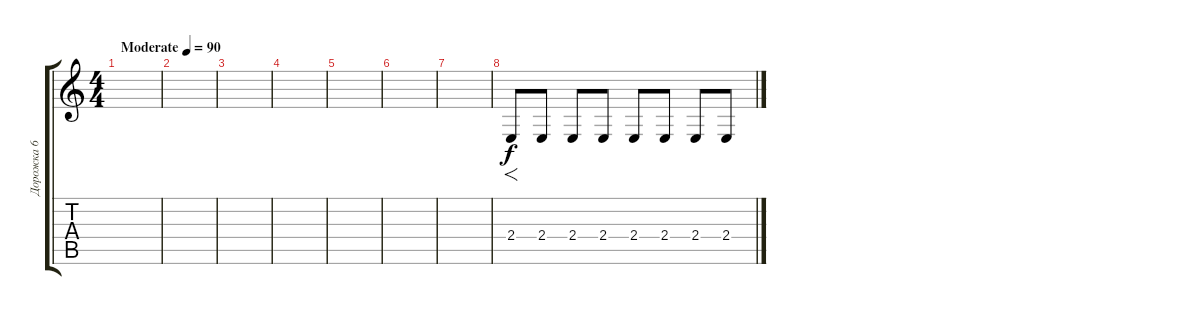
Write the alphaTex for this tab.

\track ("Дорожка 6" "Дорожка 6") {instrument synthdrum}
\staff {score tabs}
\tuning (E4 B3 G3 D3 A2 E2) {hide}
\ts (4 4)
\tempo (90 "Moderate")
\clef g2
\ks c
|
|
|
|
|
|
|
2.4.8{f} 2.4.8 2.4.8 2.4.8 2.4.8 2.4.8 2.4.8 2.4.8
